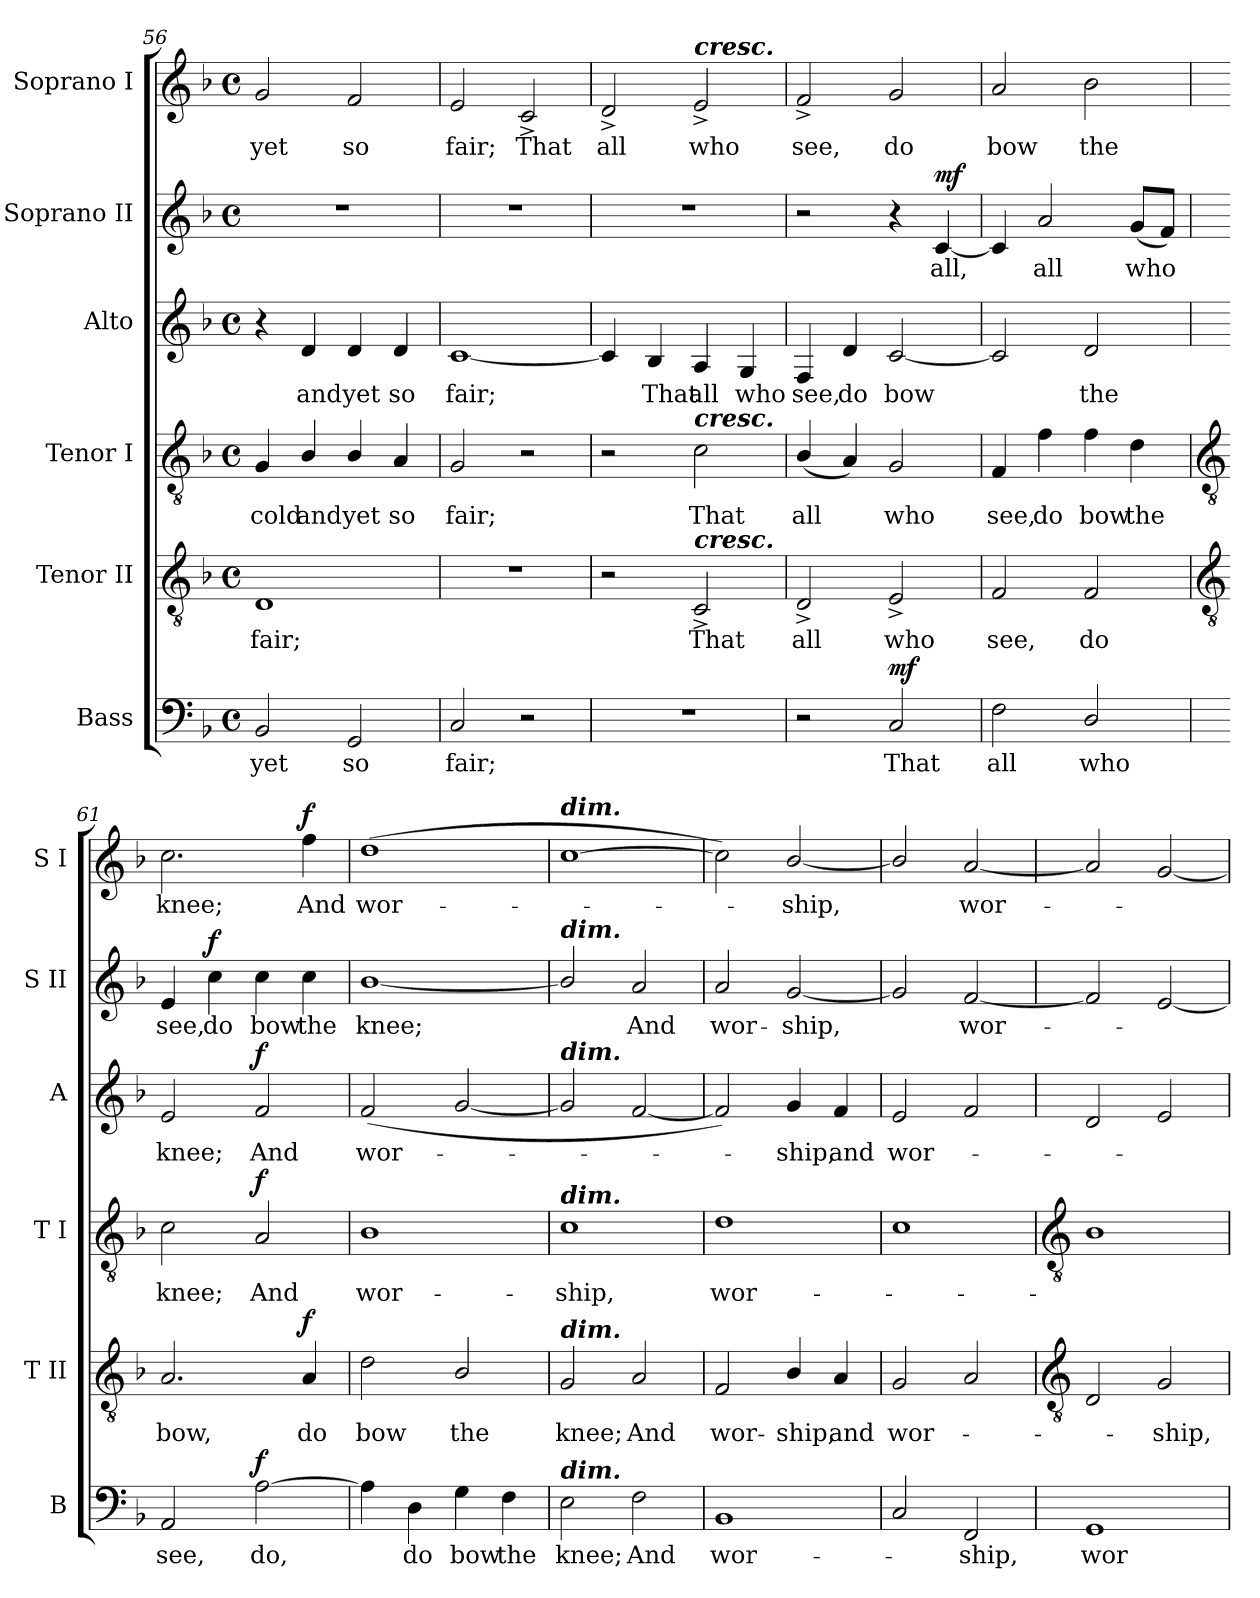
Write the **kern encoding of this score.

**kern	**text	**dynam	**kern	**text	**dynam	**kern	**text	**dynam	**kern	**text	**dynam	**kern	**text	**dynam	**kern	**text	**dynam
*part6	*part6	*part6	*part5	*part5	*part5	*part4	*part4	*part4	*part3	*part3	*part3	*part2	*part2	*part2	*part1	*part1	*part1
*staff6	*staff6	*staff6	*staff5	*staff5	*staff5	*staff4	*staff4	*staff4	*staff3	*staff3	*staff3	*staff2	*staff2	*staff2	*staff1	*staff1	*staff1
*I"Bass	*	*	*I"Tenor II	*	*	*I"Tenor I	*	*	*I"Alto	*	*	*I"Soprano II	*	*	*I"Soprano I	*	*
*I'B	*	*	*I'T II	*	*	*I'T I	*	*	*I'A	*	*	*I'S II	*	*	*I'S I	*	*
*clefF4	*	*	*clefGv2	*	*	*clefGv2	*	*	*clefG2	*	*	*clefG2	*	*	*clefG2	*	*
*k[b-]	*	*	*k[b-]	*	*	*k[b-]	*	*	*k[b-]	*	*	*k[b-]	*	*	*k[b-]	*	*
*F:	*	*	*F:	*	*	*F:	*	*	*F:	*	*	*F:	*	*	*F:	*	*
*M4/4	*	*	*M4/4	*	*	*M4/4	*	*	*M4/4	*	*	*M4/4	*	*	*M4/4	*	*
*met(c)	*	*	*met(c)	*	*	*met(c)	*	*	*met(c)	*	*	*met(c)	*	*	*met(c)	*	*
=56	=56	=56	=56	=56	=56	=56	=56	=56	=56	=56	=56	=56	=56	=56	=56	=56	=56
!	!LO:LY:b	!	!	!LO:LY:b	!	!	!LO:LY:b	!	!	!	!	!	!	!	!	!LO:LY:b	!
2BB-	yet	.	1D	fair;	.	4G	cold	.	4r	.	.	1r	.	.	2g	yet	.
!	!	!	!	!	!	!	!LO:LY:b	!	!	!LO:LY:b	!	!	!	!	!	!	!
.	.	.	.	.	.	4B-/	and	.	4d	and	.	.	.	.	.	.	.
!	!LO:LY:b	!	!	!	!	!	!LO:LY:b	!	!	!LO:LY:b	!	!	!	!	!	!LO:LY:b	!
2GG	so	.	.	.	.	4B-/	yet	.	4d	yet	.	.	.	.	2f	so	.
!	!	!	!	!	!	!	!LO:LY:b	!	!	!LO:LY:b	!	!	!	!	!	!	!
.	.	.	.	.	.	4A	so	.	4d	so	.	.	.	.	.	.	.
=57	=57	=57	=57	=57	=57	=57	=57	=57	=57	=57	=57	=57	=57	=57	=57	=57	=57
!	!LO:LY:b	!	!	!	!	!	!LO:LY:b	!	!	!LO:LY:b	!	!	!	!	!	!LO:LY:b	!
2C	fair;	.	1r	.	.	2G	fair;	.	[1c	fair;	.	1r	.	.	2e	fair;	.
!	!	!	!	!	!	!	!	!	!	!	!	!	!	!	!	!LO:LY:b	!
2r	.	.	.	.	.	2r	.	.	.	.	.	.	.	.	2c^	That	.
=58	=58	=58	=58	=58	=58	=58	=58	=58	=58	=58	=58	=58	=58	=58	=58	=58	=58
!	!	!	!	!	!	!	!	!	!	!	!	!	!	!	!	!LO:LY:b	!
1r	.	.	2r	.	.	2r	.	.	4c]	.	.	1r	.	.	2d^	all	.
!	!	!	!	!	!	!	!	!	!	!LO:LY:b	!	!	!	!	!	!	!
.	.	.	.	.	.	.	.	.	4B-	That	.	.	.	.	.	.	.
!	!	!	!	!	!	!	!	!	!	!	!	!	!	!	!LO:TX:a:Bi:t=cresc.	!	!
!	!	!	!	!	!	!LO:TX:a:Bi:t=cresc.	!	!	!	!	!	!	!	!	!	!	!
!	!	!	!LO:TX:a:Bi:t=cresc.	!	!	!	!	!	!	!	!	!	!	!	!	!	!
!	!	!	!	!LO:LY:b	!	!	!LO:LY:b	!	!	!LO:LY:b	!	!	!	!	!	!LO:LY:b	!
.	.	.	2C^	That	.	2c	That	.	4A	all	.	.	.	.	2e^	who	.
!	!	!	!	!	!	!	!	!	!	!LO:LY:b	!	!	!	!	!	!	!
.	.	.	.	.	.	.	.	.	4G	who	.	.	.	.	.	.	.
=59	=59	=59	=59	=59	=59	=59	=59	=59	=59	=59	=59	=59	=59	=59	=59	=59	=59
!	!	!	!	!LO:LY:b	!	!	!LO:LY:b	!	!	!LO:LY:b	!	!	!	!	!	!LO:LY:b	!
2r	.	.	2D^	all	.	(<4B-/	all	.	4F	see,	.	2r	.	.	2f^	see,	.
!	!	!	!	!	!	!	!	!	!	!LO:LY:b	!	!	!	!	!	!	!
.	.	.	.	.	.	4A)	.	.	4d	do	.	.	.	.	.	.	.
!	!LO:LY:b	!LO:DY:b	!	!LO:LY:b	!	!	!LO:LY:b	!	!	!LO:LY:b	!	!	!	!	!	!LO:LY:b	!
2C	That	mf	2E^	who	.	2G	who	.	[2c	bow	.	4r	.	.	2g	do	.
!	!	!	!	!	!	!	!	!	!	!	!	!	!LO:LY:b	!LO:DY:b	!	!	!
.	.	.	.	.	.	.	.	.	.	.	.	[4c	all,	mf	.	.	.
=60	=60	=60	=60	=60	=60	=60	=60	=60	=60	=60	=60	=60	=60	=60	=60	=60	=60
!	!LO:LY:b	!	!	!LO:LY:b	!	!	!LO:LY:b	!	!	!	!	!	!	!	!	!LO:LY:b	!
2F	all	.	2F	see,	.	4F	see,	.	2c]	.	.	4c]	.	.	2a	bow	.
!	!	!	!	!	!	!	!LO:LY:b	!	!	!	!	!	!LO:LY:b	!	!	!	!
.	.	.	.	.	.	4f	do	.	.	.	.	2a	all	.	.	.	.
!	!LO:LY:b	!	!	!LO:LY:b	!	!	!LO:LY:b	!	!	!LO:LY:b	!	!	!	!	!	!LO:LY:b	!
2D/	who	.	2F	do	.	4f	bow	.	2d	the	.	.	.	.	2b-	the	.
!	!	!	!	!	!	!	!LO:LY:b	!	!	!	!	!	!LO:LY:b	!	!	!	!
.	.	.	.	.	.	4d	the	.	.	.	.	(<8gL	who	.	.	.	.
.	.	.	.	.	.	.	.	.	.	.	.	8fJ)	.	.	.	.	.
!!LO:LB:g=z
=61	=61	=61	=61	=61	=61	=61	=61	=61	=61	=61	=61	=61	=61	=61	=61	=61	=61
*	*	*	*clefGv2	*	*	*clefGv2	*	*	*	*	*	*	*	*	*	*	*
!	!LO:LY:b	!	!	!LO:LY:b	!	!	!LO:LY:b	!	!	!LO:LY:b	!	!	!LO:LY:b	!	!	!LO:LY:b	!
2AA	see,	.	2.A	bow,	.	2c	knee;	.	2e	knee;	.	4e	see,	.	2.cc	knee;	.
!	!	!	!	!	!	!	!	!	!	!	!	!	!LO:LY:b	!LO:DY:b	!	!	!
.	.	.	.	.	.	.	.	.	.	.	.	4cc	do	f	.	.	.
!	!LO:LY:b	!LO:DY:b	!	!	!	!	!LO:LY:b	!LO:DY:b	!	!LO:LY:b	!LO:DY:b	!	!LO:LY:b	!	!	!	!
[2A	do,	f	.	.	.	2A	And	f	2f	And	f	4cc	bow	.	.	.	.
!	!	!	!	!LO:LY:b	!LO:DY:b	!	!	!	!	!	!	!	!LO:LY:b	!	!	!LO:LY:b	!LO:DY:b
.	.	.	4A	do	f	.	.	.	.	.	.	4cc	the	.	4ff	And	f
=62	=62	=62	=62	=62	=62	=62	=62	=62	=62	=62	=62	=62	=62	=62	=62	=62	=62
!	!	!	!	!LO:LY:b	!	!	!LO:LY:b	!	!	!LO:LY:b	!	!	!LO:LY:b	!	!	!LO:LY:b	!
4A]	.	.	2d	bow	.	1B-	wor-	.	(<2f	wor-	.	[1b-/	knee;	.	(>1dd	wor-	.
!	!LO:LY:b	!	!	!	!	!	!	!	!	!	!	!	!	!	!	!	!
4D	do	.	.	.	.	.	.	.	.	.	.	.	.	.	.	.	.
!	!LO:LY:b	!	!	!LO:LY:b	!	!	!	!	!	!	!	!	!	!	!	!	!
4G	bow	.	2B-/	the	.	.	.	.	[2g	.	.	.	.	.	.	.	.
!	!LO:LY:b	!	!	!	!	!	!	!	!	!	!	!	!	!	!	!	!
4F	the	.	.	.	.	.	.	.	.	.	.	.	.	.	.	.	.
=63	=63	=63	=63	=63	=63	=63	=63	=63	=63	=63	=63	=63	=63	=63	=63	=63	=63
!	!	!	!	!	!	!	!	!	!	!	!	!	!	!	!LO:TX:a:Bi:t=dim.	!	!
!	!	!	!	!	!	!	!	!	!	!	!	!LO:TX:a:Bi:t=dim.	!	!	!	!	!
!	!	!	!	!	!	!	!	!	!LO:TX:a:Bi:t=dim.	!	!	!	!	!	!	!	!
!	!	!	!	!	!	!LO:TX:a:Bi:t=dim.	!	!	!	!	!	!	!	!	!	!	!
!	!	!	!LO:TX:a:Bi:t=dim.	!	!	!	!	!	!	!	!	!	!	!	!	!	!
!LO:TX:a:Bi:t=dim.	!	!	!	!	!	!	!	!	!	!	!	!	!	!	!	!	!
!	!LO:LY:b	!	!	!LO:LY:b	!	!	!LO:LY:b	!	!	!	!	!	!	!	!	!	!
2E	knee;	.	2G	knee;	.	1c	-ship,	.	2g]	.	.	2b-/]	.	.	[1cc	.	.
!	!LO:LY:b	!	!	!LO:LY:b	!	!	!	!	!	!	!	!	!LO:LY:b	!	!	!	!
2F	And	.	2A	And	.	.	.	.	[2f	.	.	2a	And	.	.	.	.
=64	=64	=64	=64	=64	=64	=64	=64	=64	=64	=64	=64	=64	=64	=64	=64	=64	=64
!	!LO:LY:b	!	!	!LO:LY:b	!	!	!LO:LY:b	!	!	!	!	!	!LO:LY:b	!	!	!	!
1BB-	wor-	.	2F	wor-	.	1d	wor-	.	2f])	.	.	2a	wor-	.	2cc])	.	.
!	!	!	!	!LO:LY:b	!	!	!	!	!	!LO:LY:b	!	!	!LO:LY:b	!	!	!LO:LY:b	!
.	.	.	4B-/	-ship,	.	.	.	.	4g	ship,	.	[2g	-ship,	.	[2b-/	ship,	.
!	!	!	!	!LO:LY:b	!	!	!	!	!	!LO:LY:b	!	!	!	!	!	!	!
.	.	.	4A	and	.	.	.	.	4f	and	.	.	.	.	.	.	.
=65	=65	=65	=65	=65	=65	=65	=65	=65	=65	=65	=65	=65	=65	=65	=65	=65	=65
!	!	!	!	!LO:LY:b	!	!	!	!	!	!LO:LY:b	!	!	!	!	!	!	!
2C)	.	.	(<2G	wor-	.	1c	.	.	2e	wor-	.	2g]	.	.	2b-/]	.	.
!	!LO:LY:b	!	!	!	!	!	!	!	!	!	!	!	!LO:LY:b	!	!	!LO:LY:b	!
2FF	ship,	.	2A	.	.	.	.	.	2f	.	.	[2f	wor-	.	[2a	wor-	.
!!LO:LB:g=z
=66	=66	=66	=66	=66	=66	=66	=66	=66	=66	=66	=66	=66	=66	=66	=66	=66	=66
*	*	*	*clefGv2	*	*	*clefGv2	*	*	*	*	*	*	*	*	*	*	*
!	!LO:LY:b	!	!	!	!	!	!	!	!	!	!	!	!	!	!	!	!
1GG	wor-	.	2D	.	.	1B-	.	.	2d	.	.	2f]	.	.	2a]	.	.
!	!	!	!	!LO:LY:b	!	!	!	!	!	!	!	!	!	!	!	!	!
.	.	.	2G	ship,	.	.	.	.	2e	.	.	[2e	.	.	[2g	.	.
=	=	=	=	=	=	=	=	=	=	=	=	=	=	=	=	=	=
*-	*-	*-	*-	*-	*-	*-	*-	*-	*-	*-	*-	*-	*-	*-	*-	*-	*-
